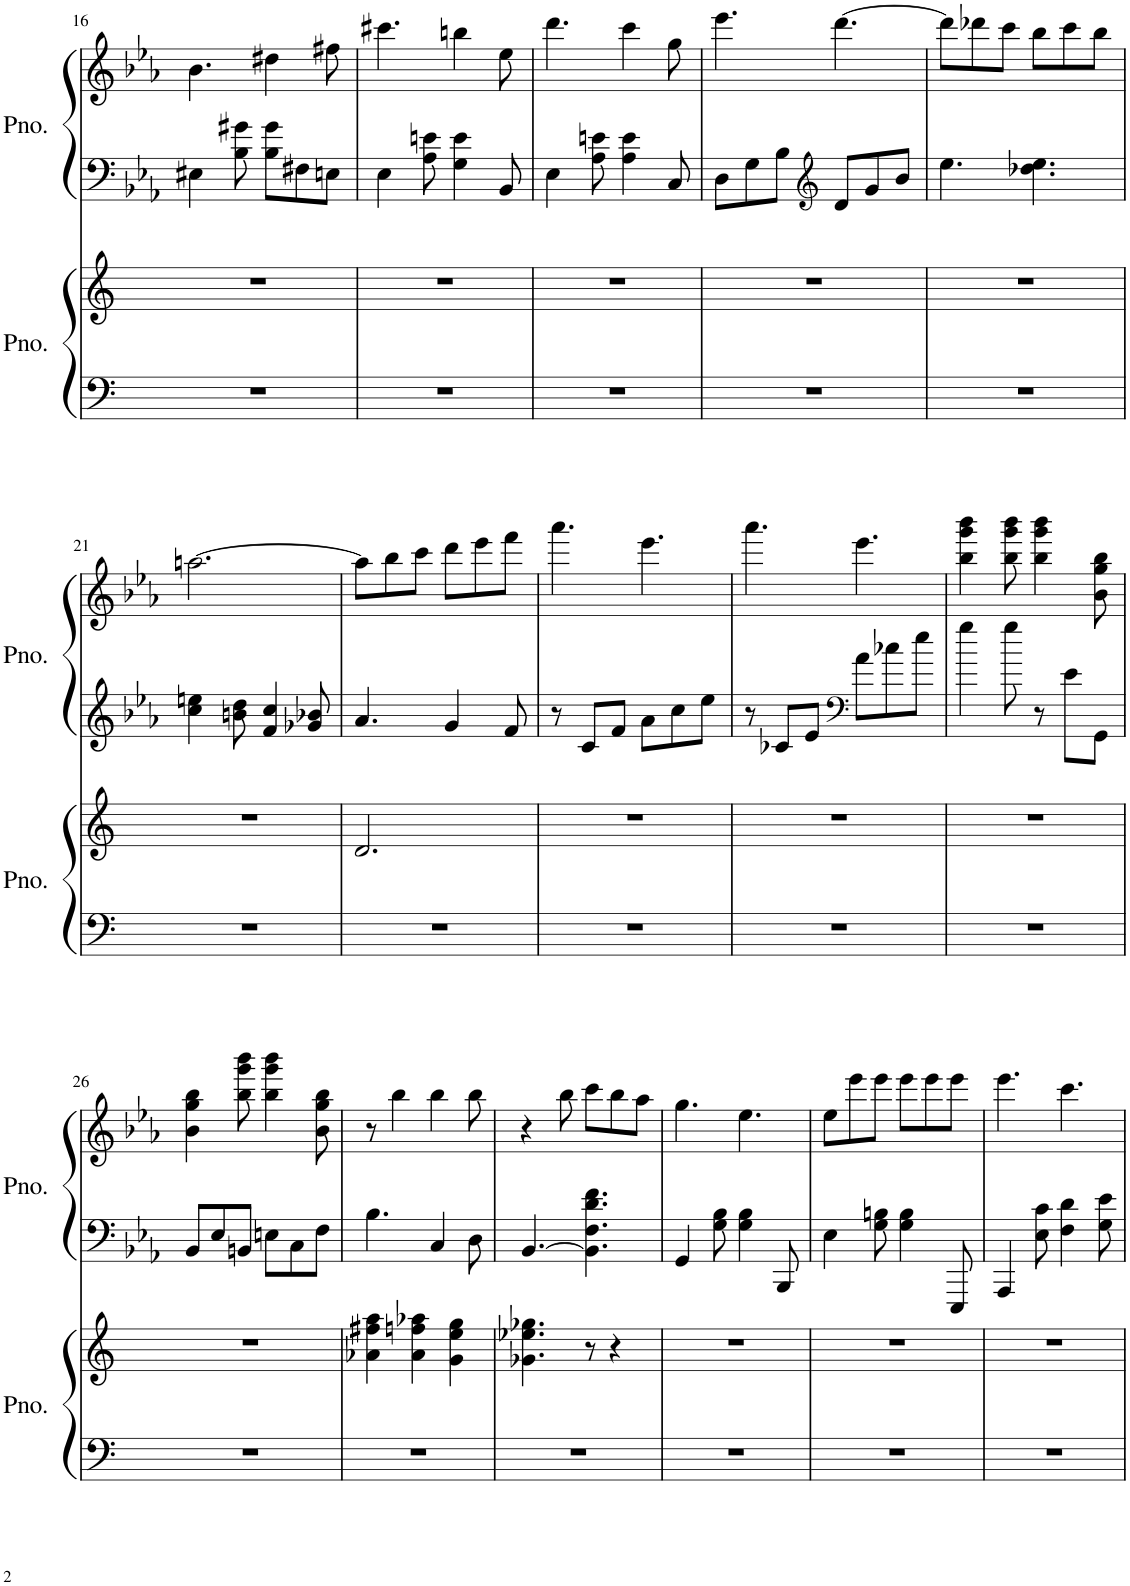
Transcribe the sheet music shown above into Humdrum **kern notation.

**kern	**kern	**kern	**kern
*part2	*part2	*part1	*part1
*staff4	*staff3	*staff2	*staff1
*I"Piano	*	*I"Piano	*
*I'Pno.	*	*I'Pno.	*
!!LO:PB:g=z
*clefF4	*clefG2	*clefF4	*clefG2
*k[]	*k[]	*k[b-e-a-]	*k[b-e-a-]
*M6/8	*M6/8	*M6/8	*M6/8
=16	=16	=16	=16
2.r	2.r	4E#X\	4.b-\
.	.	8B-\ 8g#X\	.
.	.	8B-\ 8g#\L	4dd#X\
.	.	8F#X\	.
.	.	8En\J	8ff#X\
=17	=17	=17	=17
2.r	2.r	4E-\	4.ccc#X\
.	.	8A-\ 8en\	.
.	.	4G\ 4e\	4bbn\
.	.	8BB-/	8ee-\
=18	=18	=18	=18
2.r	2.r	4E-\	4.ddd\
.	.	8A-\ 8en\	.
.	.	4A-\ 4e\	4ccc\
.	.	8C/	8gg\
=19	=19	=19	=19
2.r	2.r	8D\L	4.eee-\
.	.	8G\	.
.	.	8B-\J	.
*	*	*clefG2	*
.	.	8d/L	[4.ddd\
.	.	8g/	.
.	.	8b-/J	.
=20	=20	=20	=20
2.r	2.r	4.ee-\	8ddd\L]
.	.	.	8ddd-X\
.	.	.	8ccc\J
.	.	4.dd-X\ 4.ee-\	8bb-\L
.	.	.	8ccc\
.	.	.	8bb-\J
!!LO:LB:g=z
=21	=21	=21	=21
2.r	2.r	4cc\ 4een\	[2.aan\
.	.	8bn\ 8dd\	.
.	.	4f/ 4cc/	.
.	.	8g-X/ 8b-X/	.
=22	=22	=22	=22
2.r	2.d/	4.a-/	8aa\L]
.	.	.	8bb-\
.	.	.	8ccc\J
.	.	4g/	8ddd\L
.	.	.	8eee-\
.	.	8f/	8fff\J
=23	=23	=23	=23
2.r	2.r	8r	4.aaa-\
.	.	8c/L	.
.	.	8f/J	.
.	.	8a-\L	4.eee-\
.	.	8cc\	.
.	.	8ee-\J	.
=24	=24	=24	=24
2.r	2.r	8r	4.aaa-\
.	.	8c-X/L	.
.	.	8e-/J	.
*	*	*clefF4	*
.	.	8a-\L	4.eee-\
.	.	8cc-X\	.
.	.	8ee-\J	.
=25	=25	=25	=25
2.r	2.r	4gg\	4bb-\ 4ggg\ 4bbb-\
.	.	8gg\	8bb-\ 8ggg\ 8bbb-\
.	.	8r	4bb-\ 4ggg\ 4bbb-\
.	.	8e-\L	.
.	.	8GG\J	8b-\ 8gg\ 8bb-\
!!LO:LB:g=z
=26	=26	=26	=26
2.r	2.r	8BB-/L	4b-\ 4gg\ 4bb-\
.	.	8E-/	.
.	.	8BBn/J	8bb-\ 8ggg\ 8bbb-\
.	.	8En\L	4bb-\ 4ggg\ 4bbb-\
.	.	8C\	.
.	.	8F\J	8b-\ 8gg\ 8bb-\
=27	=27	=27	=27
2.r	4a-X\ 4ff#X\ 4aa\	4.B-\	8r
.	.	.	4bb-\
.	4a-\ 4ffn\ 4aa-X\	.	.
.	.	4C/	4bb-\
.	4g\ 4ee\ 4gg\	.	.
.	.	8D\	8bb-\
=28	=28	=28	=28
2.r	4.g-X\ 4.ee-X\ 4.gg-X\	[4.BB-/	4r
.	.	.	8bb-\
.	8r	4.BB-\] 4.F\ 4.d\ 4.f\	8ccc\L
.	4r	.	8bb-\
.	.	.	8aa-\J
=29	=29	=29	=29
2.r	2.r	4GG/	4.gg\
.	.	8G\ 8B-\	.
.	.	4G\ 4B-\	4.ee-\
.	.	8BBB-/	.
=30	=30	=30	=30
2.r	2.r	4E-\	8ee-\L
.	.	.	8eee-\
.	.	8G\ 8Bn\	8eee-\J
.	.	4G\ 4B\	8eee-\L
.	.	.	8eee-\
.	.	8EEE-/	8eee-\J
=31	=31	=31	=31
2.r	2.r	4AAA-/	4.eee-\
.	.	8E-\ 8c\	.
.	.	4F\ 4d\	4.ccc\
.	.	8G\ 8e-\	.
=	=	=	=
*-	*-	*-	*-
